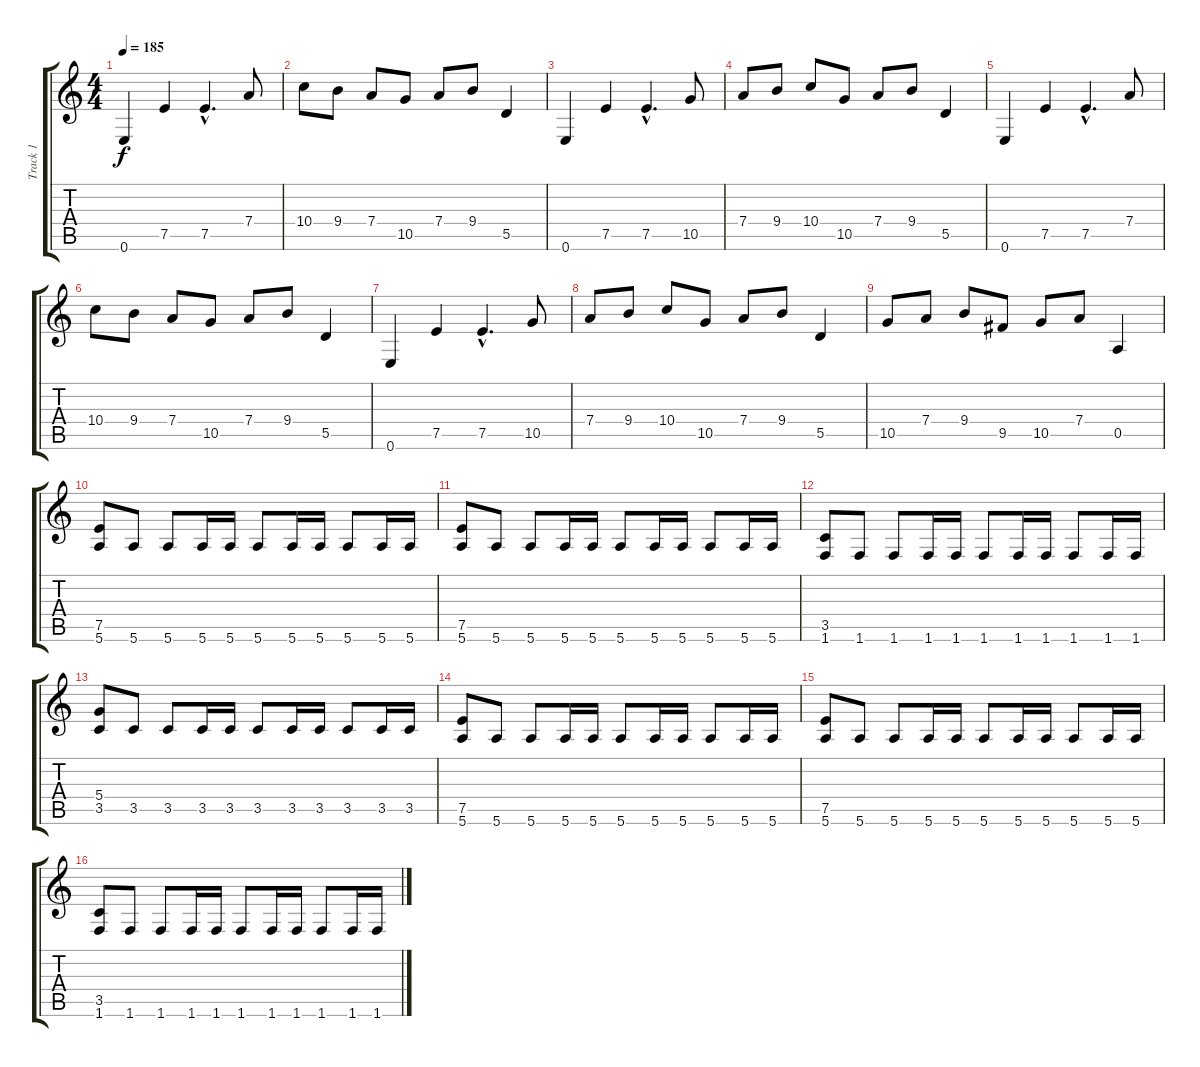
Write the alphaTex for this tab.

\track ("Track 1" "Track 1") {instrument overdrivenguitar}
\staff {score tabs}
\tuning (E4 B3 G3 D3 A2 E2) {hide}
\ts (4 4)
\tempo 185
\clef g2
\ks c
0.6.4{dy f instrument overdrivenguitar} 7.5.4 7.5{hac}.4{d} 7.4.8 |
10.4.8 9.4.8 7.4.8 10.5.8 7.4.8 9.4.8 5.5.4 |
0.6.4 7.5.4 7.5{hac}.4{d} 10.5.8 |
7.4.8 9.4.8 10.4.8 10.5.8 7.4.8 9.4.8 5.5.4 |
0.6.4 7.5.4 7.5{hac}.4{d} 7.4.8 |
10.4.8 9.4.8 7.4.8 10.5.8 7.4.8 9.4.8 5.5.4 |
0.6.4 7.5.4 7.5{hac}.4{d} 10.5.8 |
7.4.8 9.4.8 10.4.8 10.5.8 7.4.8 9.4.8 5.5.4 |
10.5.8 7.4.8 9.4.8 9.5.8 10.5.8 7.4.8 0.5.4 |
(7.5 5.6).8 5.6.8 5.6.8 5.6.16 5.6.16 5.6.8 5.6.16 5.6.16 5.6.8 5.6.16 5.6.16 |
(7.5 5.6).8 5.6.8 5.6.8 5.6.16 5.6.16 5.6.8 5.6.16 5.6.16 5.6.8 5.6.16 5.6.16 |
(3.5 1.6).8 1.6.8 1.6.8 1.6.16 1.6.16 1.6.8 1.6.16 1.6.16 1.6.8 1.6.16 1.6.16 |
(5.4 3.5).8 3.5.8 3.5.8 3.5.16 3.5.16 3.5.8 3.5.16 3.5.16 3.5.8 3.5.16 3.5.16 |
(7.5 5.6).8 5.6.8 5.6.8 5.6.16 5.6.16 5.6.8 5.6.16 5.6.16 5.6.8 5.6.16 5.6.16 |
(7.5 5.6).8 5.6.8 5.6.8 5.6.16 5.6.16 5.6.8 5.6.16 5.6.16 5.6.8 5.6.16 5.6.16 |
(3.5 1.6).8 1.6.8 1.6.8 1.6.16 1.6.16 1.6.8 1.6.16 1.6.16 1.6.8 1.6.16 1.6.16
